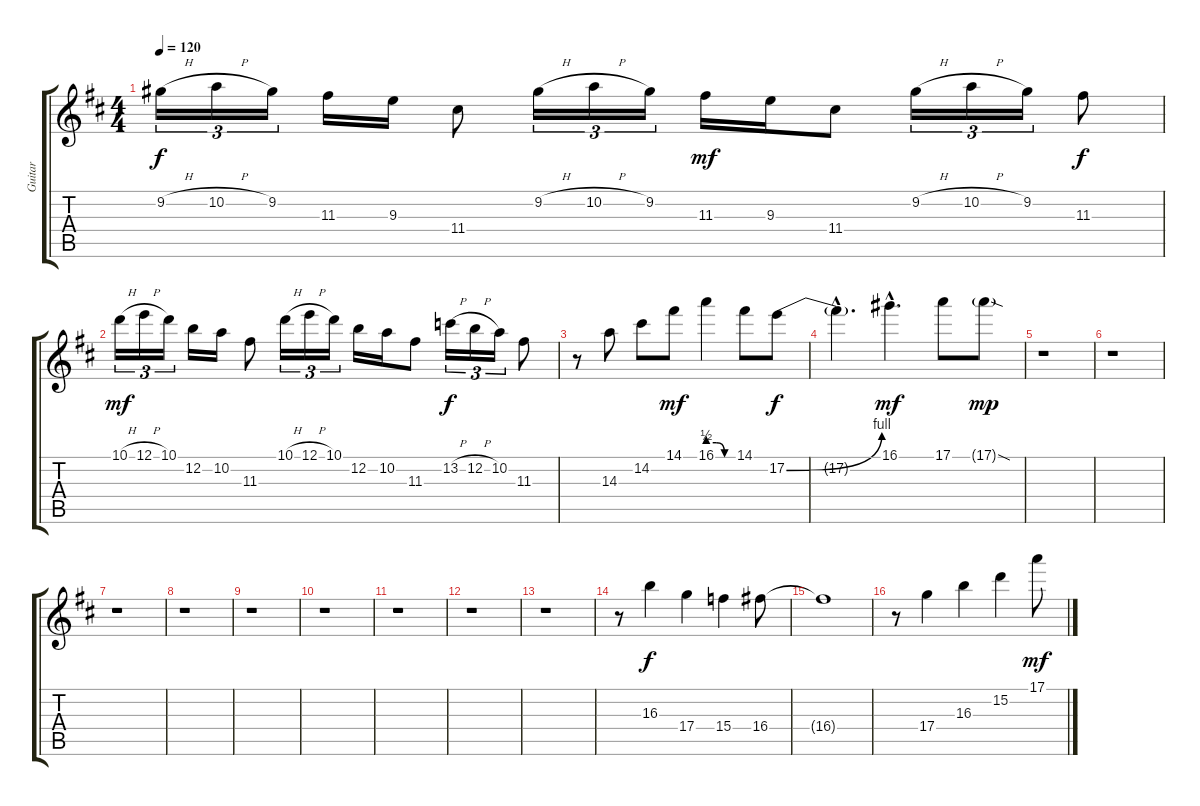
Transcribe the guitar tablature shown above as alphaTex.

\track ("Guitar" "Guitar") {instrument overdrivenguitar}
\staff {score tabs}
\tuning (E4 B3 G3 D3 A2 E2) {hide}
\ts (4 4)
\tempo 120
\clef g2
\ks bminor
9.2{h}.16{tu (3 2) dy f} 10.2{h}.16{tu (3 2)} 9.2.16{tu (3 2)} 11.3.16 9.3.16 11.4.8 9.2{h}.16{tu (3 2)} 10.2{h}.16{tu (3 2)} 9.2.16{tu (3 2)} 11.3.16{dy mf} 9.3.16 11.4.8 9.2{h}.16{tu (3 2)} 10.2{h}.16{tu (3 2)} 9.2.16{tu (3 2)} 11.3.8{dy f} |
10.1{h}.16{tu (3 2) dy mf} 12.1{h}.16{tu (3 2)} 10.1.16{tu (3 2)} 12.2.16 10.2.16 11.3.8 10.1{h}.16{tu (3 2)} 12.1{h}.16{tu (3 2)} 10.1.16{tu (3 2)} 12.2.16 10.2.16 11.3.8 13.2{h}.16{tu (3 2) dy f} 12.2{h}.16{tu (3 2)} 10.2.16{tu (3 2)} 11.3.8 |
r.8 14.3.8 14.2.8 14.1.8{dy mf} 16.1{be (custom 0 2 20 2 40 0 60 0)}.4 14.1.8 17.2{be (bend 0 0 60 4)}.8{dy f} |
17.2{hac t}.4{d} 16.1{hac}.4{d dy mf} 17.1.8 17.1{sod g}.8{dy mp} |
r.1 |
r.1 |
r.1 |
r.1 |
r.1 |
r.1 |
r.1 |
r.1 |
r.1 |
r.8 16.3.4{dy f} 17.4.4 15.4.4 16.4.8 |
16.4{t}.1 |
r.8 17.4.4 16.3.4 15.2.4 17.1.8{dy mf}
